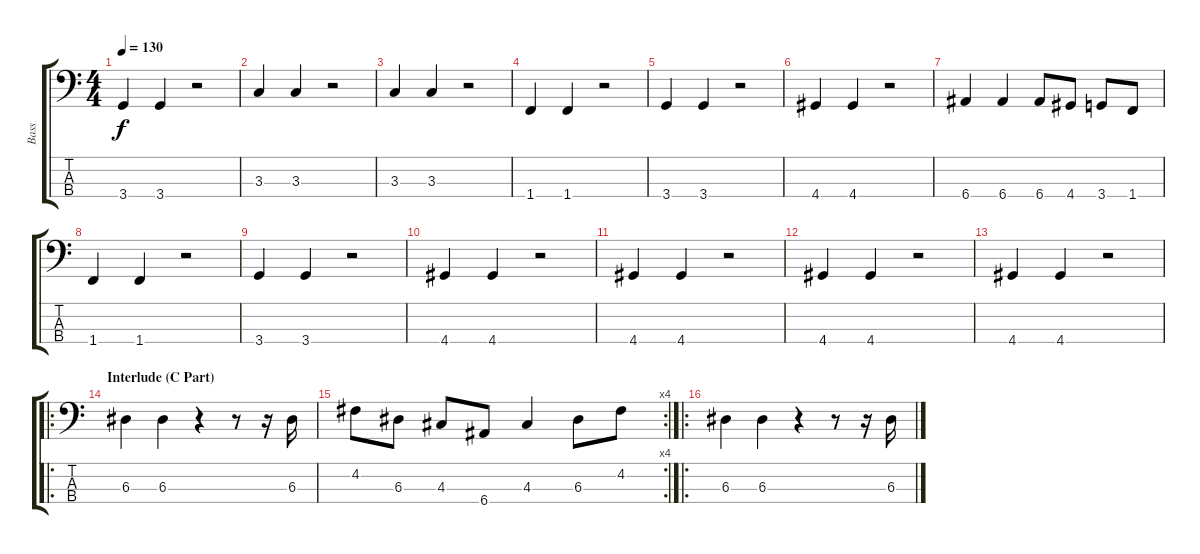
\track ("Bass" "Bass") {instrument electricbassfinger}
\staff {score tabs}
\tuning (G2 D2 A1 E1) {hide}
\ts (4 4)
\tempo 130
\clef f4
\ks c
3.4.4{dy f} 3.4.4 r.2 |
3.3.4 3.3.4 r.2 |
3.3.4 3.3.4 r.2 |
1.4.4 1.4.4 r.2 |
3.4.4 3.4.4 r.2 |
4.4.4 4.4.4 r.2 |
6.4.4 6.4.4 6.4.8 4.4.8 3.4.8 1.4.8 |
1.4.4 1.4.4 r.2 |
3.4.4 3.4.4 r.2 |
4.4.4 4.4.4 r.2 |
4.4.4 4.4.4 r.2 |
4.4.4 4.4.4 r.2 |
4.4.4 4.4.4 r.2 |
\ro
\section ("" "Interlude (C Part)")
6.3.4 6.3.4 r.4 r.8 r.16 6.3.16 |
\rc 4
4.2.8 6.3.8 4.3.8 6.4.8 4.3.4 6.3.8 4.2.8 |
\ro
6.3.4 6.3.4 r.4 r.8 r.16 6.3.16
